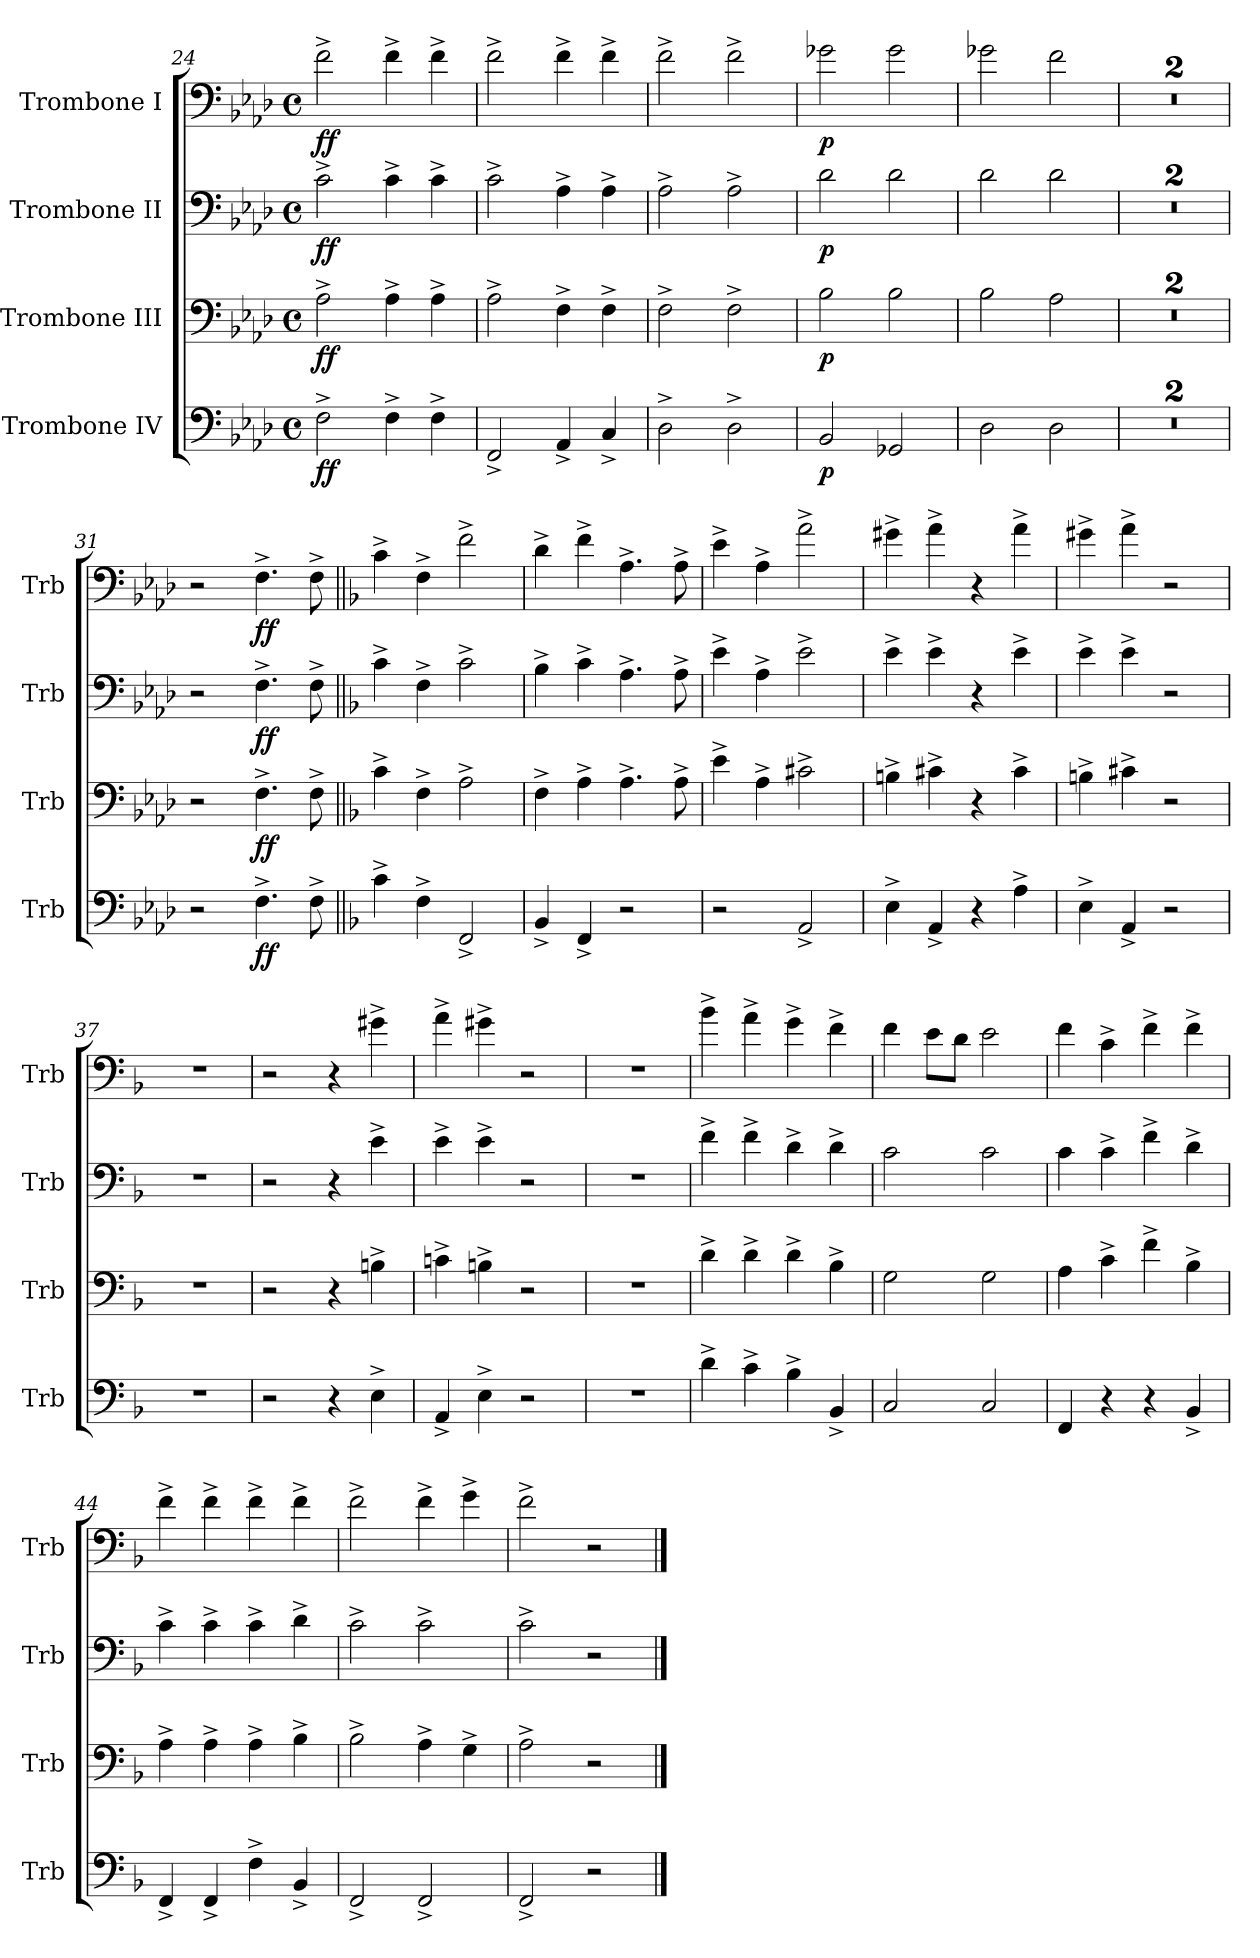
**kern	**dynam	**kern	**dynam	**kern	**dynam	**kern	**dynam
*part4	*part4	*part3	*part3	*part2	*part2	*part1	*part1
*staff4	*staff4	*staff3	*staff3	*staff2	*staff2	*staff1	*staff1
*I"Trombone IV	*	*I"Trombone III	*	*I"Trombone II	*	*I"Trombone I	*
*I'Trb	*	*I'Trb	*	*I'Trb	*	*I'Trb	*
!!LO:PB:g=z
*clefF4	*	*clefF4	*	*clefF4	*	*clefF4	*
*k[b-e-a-d-]	*	*k[b-e-a-d-]	*	*k[b-e-a-d-]	*	*k[b-e-a-d-]	*
*A-:	*	*A-:	*	*A-:	*	*A-:	*
*M4/4	*	*M4/4	*	*M4/4	*	*M4/4	*
*met(c)	*	*met(c)	*	*met(c)	*	*met(c)	*
=24	=24	=24	=24	=24	=24	=24	=24
!	!LO:DY:b	!	!LO:DY:b	!	!LO:DY:b	!	!LO:DY:b
2F^>\	ff	2A-^>\	ff	2c^>\	ff	2f^>\	ff
4F^>\	.	4A-^>\	.	4c^>\	.	4f^>\	.
4F^>\	.	4A-^>\	.	4c^>\	.	4f^>\	.
=25	=25	=25	=25	=25	=25	=25	=25
2FF^</	.	2A-^>\	.	2c^>\	.	2f^>\	.
4AA-^</	.	4F^>\	.	4A-^>\	.	4f^>\	.
4C^</	.	4F^>\	.	4A-^>\	.	4f^>\	.
=26	=26	=26	=26	=26	=26	=26	=26
2D-^>\	.	2F^>\	.	2A-^>\	.	2f^>\	.
2D-^>\	.	2F^>\	.	2A-^>\	.	2f^>\	.
=27	=27	=27	=27	=27	=27	=27	=27
!	!LO:DY:b	!	!LO:DY:b	!	!LO:DY:b	!	!LO:DY:b
2BB-/	p	2B-\	p	2d-\	p	2g-X\	p
2GG-X/	.	2B-\	.	2d-\	.	2g-\	.
=28	=28	=28	=28	=28	=28	=28	=28
2D-\	.	2B-\	.	2d-\	.	2g-X\	.
2D-\	.	2A-\	.	2d-\	.	2f\	.
=29	=29	=29	=29	=29	=29	=29	=29
1r	.	1r	.	1r	.	1r	.
=30	=30	=30	=30	=30	=30	=30	=30
1r	.	1r	.	1r	.	1r	.
=31	=31	=31	=31	=31	=31	=31	=31
2r	.	2r	.	2r	.	2r	.
!	!LO:DY:b	!	!LO:DY:b	!	!LO:DY:b	!	!LO:DY:b
4.F^>\	ff	4.F^>\	ff	4.F^>\	ff	4.F^>\	ff
8F^>\	.	8F^>\	.	8F^>\	.	8F^>\	.
=32||	=32||	=32||	=32||	=32||	=32||	=32||	=32||
*k[b-]	*	*k[b-]	*	*k[b-]	*	*k[b-]	*
*F:	*	*F:	*	*F:	*	*F:	*
4c^>\	.	4c^>\	.	4c^>\	.	4c^>\	.
4F^>\	.	4F^>\	.	4F^>\	.	4F^>\	.
2FF^</	.	2A^>\	.	2c^>\	.	2f^>\	.
!!LO:LB:g=z
=33	=33	=33	=33	=33	=33	=33	=33
4BB-^</	.	4F^>\	.	4B-^>\	.	4d^>\	.
4FF^</	.	4A^>\	.	4c^>\	.	4f^>\	.
2r	.	4.A^>\	.	4.A^>\	.	4.A^>\	.
.	.	8A^>\	.	8A^>\	.	8A^>\	.
=34	=34	=34	=34	=34	=34	=34	=34
2r	.	4e^>\	.	4e^>\	.	4e^>\	.
.	.	4A^>\	.	4A^>\	.	4A^>\	.
2AA^</	.	2c#X^>\	.	2e^>\	.	2a^>\	.
=35	=35	=35	=35	=35	=35	=35	=35
4E^>\	.	4Bn^>\	.	4e^>\	.	4g#X^>\	.
4AA^</	.	4c#X^>\	.	4e^>\	.	4a^>\	.
4r	.	4r	.	4r	.	4r	.
4A^>\	.	4c#^>\	.	4e^>\	.	4a^>\	.
=36	=36	=36	=36	=36	=36	=36	=36
4E^>\	.	4Bn^>\	.	4e^>\	.	4g#X^>\	.
4AA^</	.	4c#X^>\	.	4e^>\	.	4a^>\	.
2r	.	2r	.	2r	.	2r	.
=37	=37	=37	=37	=37	=37	=37	=37
1r	.	1r	.	1r	.	1r	.
=38	=38	=38	=38	=38	=38	=38	=38
2r	.	2r	.	2r	.	2r	.
4r	.	4r	.	4r	.	4r	.
4E^>\	.	4Bn^>\	.	4e^>\	.	4g#X^>\	.
=39	=39	=39	=39	=39	=39	=39	=39
4AA^</	.	4cni^>\	.	4e^>\	.	4a^>\	.
4E^>\	.	4Bn^>\	.	4e^>\	.	4g#X^>\	.
2r	.	2r	.	2r	.	2r	.
!!LO:LB:g=z
=40	=40	=40	=40	=40	=40	=40	=40
1r	.	1r	.	1r	.	1r	.
=41	=41	=41	=41	=41	=41	=41	=41
4d^>\	.	4d^>\	.	4f^>\	.	4b-^>\	.
4c^>\	.	4d^>\	.	4f^>\	.	4a^>\	.
4B-^>\	.	4d^>\	.	4d^>\	.	4g^>\	.
4BB-^</	.	4B-^>\	.	4d^>\	.	4f^>\	.
=42	=42	=42	=42	=42	=42	=42	=42
2C/	.	2G\	.	2c\	.	4f\	.
.	.	.	.	.	.	8e\L	.
.	.	.	.	.	.	8d\J	.
2C/	.	2G\	.	2c\	.	2e\	.
=43	=43	=43	=43	=43	=43	=43	=43
4FF/	.	4A\	.	4c\	.	4f\	.
4r	.	4c^>\	.	4c^>\	.	4c^>\	.
4r	.	4f^>\	.	4f^>\	.	4f^>\	.
4BB-^</	.	4B-^>\	.	4d^>\	.	4f^>\	.
=44	=44	=44	=44	=44	=44	=44	=44
4FF^</	.	4A^>\	.	4c^>\	.	4f^>\	.
4FF^</	.	4A^>\	.	4c^>\	.	4f^>\	.
4F^>\	.	4A^>\	.	4c^>\	.	4f^>\	.
4BB-^</	.	4B-^>\	.	4d^>\	.	4f^>\	.
=45	=45	=45	=45	=45	=45	=45	=45
2FF^</	.	2B-^>\	.	2c^>\	.	2f^>\	.
2FF^</	.	4A^>\	.	2c^>\	.	4f^>\	.
.	.	4G^>\	.	.	.	4g^>\	.
=46	=46	=46	=46	=46	=46	=46	=46
2FF^</	.	2A^>\	.	2c^>\	.	2f^>\	.
2r	.	2r	.	2r	.	2r	.
==	==	==	==	==	==	==	==
*-	*-	*-	*-	*-	*-	*-	*-
